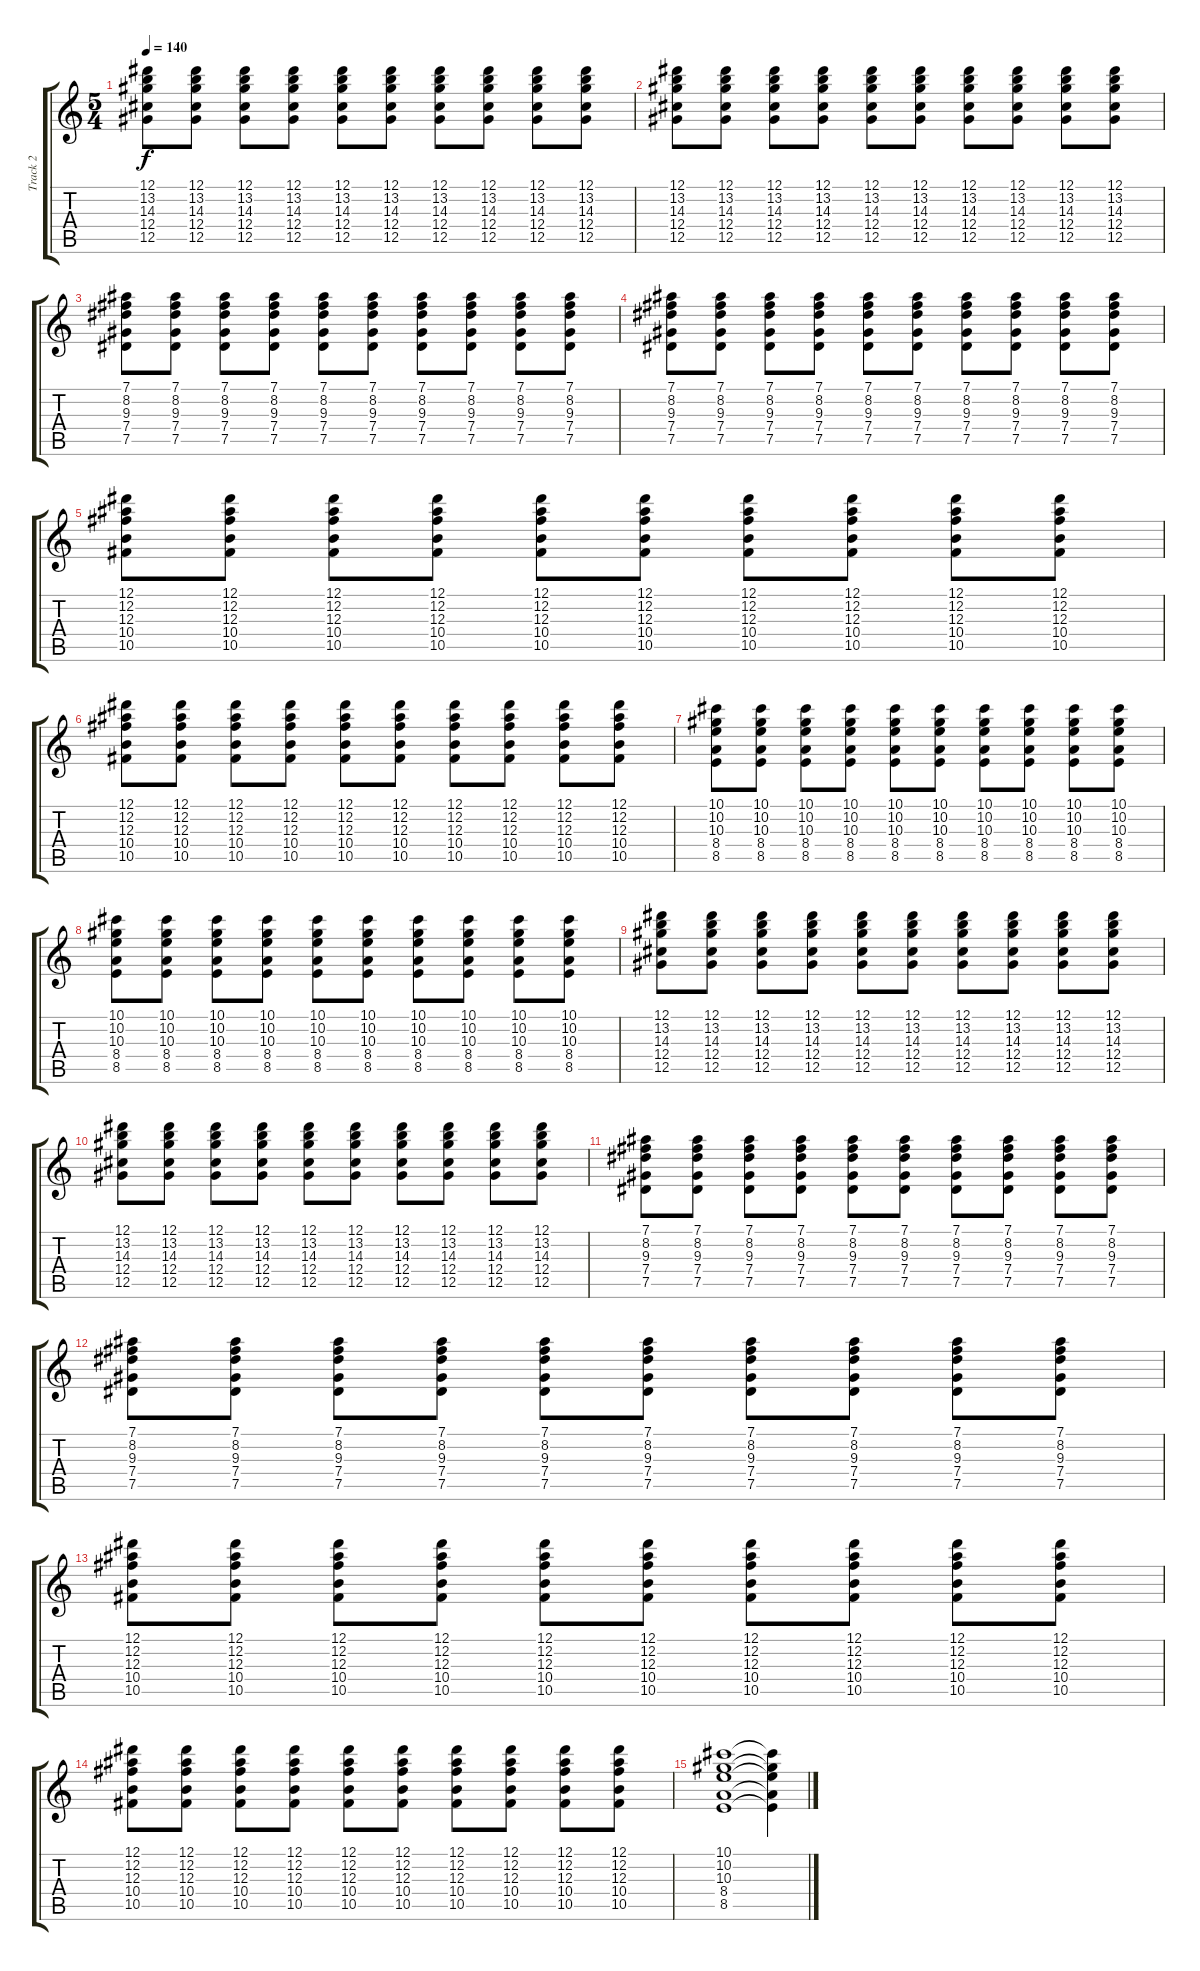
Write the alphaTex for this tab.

\track ("Track 2" "Track 2") {instrument electricguitarjazz}
\staff {score tabs}
\tuning (Eb4 Bb3 Gb3 Db3 Ab2 Db2) {hide}
\ts (5 4)
\tempo 140
\clef g2
\ks c
(12.1 13.2 14.3 12.4 12.5).8{dy f} (12.1 13.2 14.3 12.4 12.5).8 (12.1 13.2 14.3 12.4 12.5).8 (12.1 13.2 14.3 12.4 12.5).8 (12.1 13.2 14.3 12.4 12.5).8 (12.1 13.2 14.3 12.4 12.5).8 (12.1 13.2 14.3 12.4 12.5).8 (12.1 13.2 14.3 12.4 12.5).8 (12.1 13.2 14.3 12.4 12.5).8 (12.1 13.2 14.3 12.4 12.5).8 |
(12.1 13.2 14.3 12.4 12.5).8 (12.1 13.2 14.3 12.4 12.5).8 (12.1 13.2 14.3 12.4 12.5).8 (12.1 13.2 14.3 12.4 12.5).8 (12.1 13.2 14.3 12.4 12.5).8 (12.1 13.2 14.3 12.4 12.5).8 (12.1 13.2 14.3 12.4 12.5).8 (12.1 13.2 14.3 12.4 12.5).8 (12.1 13.2 14.3 12.4 12.5).8 (12.1 13.2 14.3 12.4 12.5).8 |
(7.1 8.2 9.3 7.4 7.5).8 (7.1 8.2 9.3 7.4 7.5).8 (7.1 8.2 9.3 7.4 7.5).8 (7.1 8.2 9.3 7.4 7.5).8 (7.1 8.2 9.3 7.4 7.5).8 (7.1 8.2 9.3 7.4 7.5).8 (7.1 8.2 9.3 7.4 7.5).8 (7.1 8.2 9.3 7.4 7.5).8 (7.1 8.2 9.3 7.4 7.5).8 (7.1 8.2 9.3 7.4 7.5).8 |
(7.1 8.2 9.3 7.4 7.5).8 (7.1 8.2 9.3 7.4 7.5).8 (7.1 8.2 9.3 7.4 7.5).8 (7.1 8.2 9.3 7.4 7.5).8 (7.1 8.2 9.3 7.4 7.5).8 (7.1 8.2 9.3 7.4 7.5).8 (7.1 8.2 9.3 7.4 7.5).8 (7.1 8.2 9.3 7.4 7.5).8 (7.1 8.2 9.3 7.4 7.5).8 (7.1 8.2 9.3 7.4 7.5).8 |
(12.1 12.2 12.3 10.4 10.5).8 (12.1 12.2 12.3 10.4 10.5).8 (12.1 12.2 12.3 10.4 10.5).8 (12.1 12.2 12.3 10.4 10.5).8 (12.1 12.2 12.3 10.4 10.5).8 (12.1 12.2 12.3 10.4 10.5).8 (12.1 12.2 12.3 10.4 10.5).8 (12.1 12.2 12.3 10.4 10.5).8 (12.1 12.2 12.3 10.4 10.5).8 (12.1 12.2 12.3 10.4 10.5).8 |
(12.1 12.2 12.3 10.4 10.5).8 (12.1 12.2 12.3 10.4 10.5).8 (12.1 12.2 12.3 10.4 10.5).8 (12.1 12.2 12.3 10.4 10.5).8 (12.1 12.2 12.3 10.4 10.5).8 (12.1 12.2 12.3 10.4 10.5).8 (12.1 12.2 12.3 10.4 10.5).8 (12.1 12.2 12.3 10.4 10.5).8 (12.1 12.2 12.3 10.4 10.5).8 (12.1 12.2 12.3 10.4 10.5).8 |
(10.1 10.2 10.3 8.4 8.5).8 (10.1 10.2 10.3 8.4 8.5).8 (10.1 10.2 10.3 8.4 8.5).8 (10.1 10.2 10.3 8.4 8.5).8 (10.1 10.2 10.3 8.4 8.5).8 (10.1 10.2 10.3 8.4 8.5).8 (10.1 10.2 10.3 8.4 8.5).8 (10.1 10.2 10.3 8.4 8.5).8 (10.1 10.2 10.3 8.4 8.5).8 (10.1 10.2 10.3 8.4 8.5).8 |
(10.1 10.2 10.3 8.4 8.5).8 (10.1 10.2 10.3 8.4 8.5).8 (10.1 10.2 10.3 8.4 8.5).8 (10.1 10.2 10.3 8.4 8.5).8 (10.1 10.2 10.3 8.4 8.5).8 (10.1 10.2 10.3 8.4 8.5).8 (10.1 10.2 10.3 8.4 8.5).8 (10.1 10.2 10.3 8.4 8.5).8 (10.1 10.2 10.3 8.4 8.5).8 (10.1 10.2 10.3 8.4 8.5).8 |
(12.1 13.2 14.3 12.4 12.5).8 (12.1 13.2 14.3 12.4 12.5).8 (12.1 13.2 14.3 12.4 12.5).8 (12.1 13.2 14.3 12.4 12.5).8 (12.1 13.2 14.3 12.4 12.5).8 (12.1 13.2 14.3 12.4 12.5).8 (12.1 13.2 14.3 12.4 12.5).8 (12.1 13.2 14.3 12.4 12.5).8 (12.1 13.2 14.3 12.4 12.5).8 (12.1 13.2 14.3 12.4 12.5).8 |
(12.1 13.2 14.3 12.4 12.5).8 (12.1 13.2 14.3 12.4 12.5).8 (12.1 13.2 14.3 12.4 12.5).8 (12.1 13.2 14.3 12.4 12.5).8 (12.1 13.2 14.3 12.4 12.5).8 (12.1 13.2 14.3 12.4 12.5).8 (12.1 13.2 14.3 12.4 12.5).8 (12.1 13.2 14.3 12.4 12.5).8 (12.1 13.2 14.3 12.4 12.5).8 (12.1 13.2 14.3 12.4 12.5).8 |
(7.1 8.2 9.3 7.4 7.5).8 (7.1 8.2 9.3 7.4 7.5).8 (7.1 8.2 9.3 7.4 7.5).8 (7.1 8.2 9.3 7.4 7.5).8 (7.1 8.2 9.3 7.4 7.5).8 (7.1 8.2 9.3 7.4 7.5).8 (7.1 8.2 9.3 7.4 7.5).8 (7.1 8.2 9.3 7.4 7.5).8 (7.1 8.2 9.3 7.4 7.5).8 (7.1 8.2 9.3 7.4 7.5).8 |
(7.1 8.2 9.3 7.4 7.5).8 (7.1 8.2 9.3 7.4 7.5).8 (7.1 8.2 9.3 7.4 7.5).8 (7.1 8.2 9.3 7.4 7.5).8 (7.1 8.2 9.3 7.4 7.5).8 (7.1 8.2 9.3 7.4 7.5).8 (7.1 8.2 9.3 7.4 7.5).8 (7.1 8.2 9.3 7.4 7.5).8 (7.1 8.2 9.3 7.4 7.5).8 (7.1 8.2 9.3 7.4 7.5).8 |
(12.1 12.2 12.3 10.4 10.5).8 (12.1 12.2 12.3 10.4 10.5).8 (12.1 12.2 12.3 10.4 10.5).8 (12.1 12.2 12.3 10.4 10.5).8 (12.1 12.2 12.3 10.4 10.5).8 (12.1 12.2 12.3 10.4 10.5).8 (12.1 12.2 12.3 10.4 10.5).8 (12.1 12.2 12.3 10.4 10.5).8 (12.1 12.2 12.3 10.4 10.5).8 (12.1 12.2 12.3 10.4 10.5).8 |
(12.1 12.2 12.3 10.4 10.5).8 (12.1 12.2 12.3 10.4 10.5).8 (12.1 12.2 12.3 10.4 10.5).8 (12.1 12.2 12.3 10.4 10.5).8 (12.1 12.2 12.3 10.4 10.5).8 (12.1 12.2 12.3 10.4 10.5).8 (12.1 12.2 12.3 10.4 10.5).8 (12.1 12.2 12.3 10.4 10.5).8 (12.1 12.2 12.3 10.4 10.5).8 (12.1 12.2 12.3 10.4 10.5).8 |
(10.1 10.2 10.3 8.4 8.5).1 (10.1{t} 10.2{t} 10.3{t} 8.4{t} 8.5{t}).4
